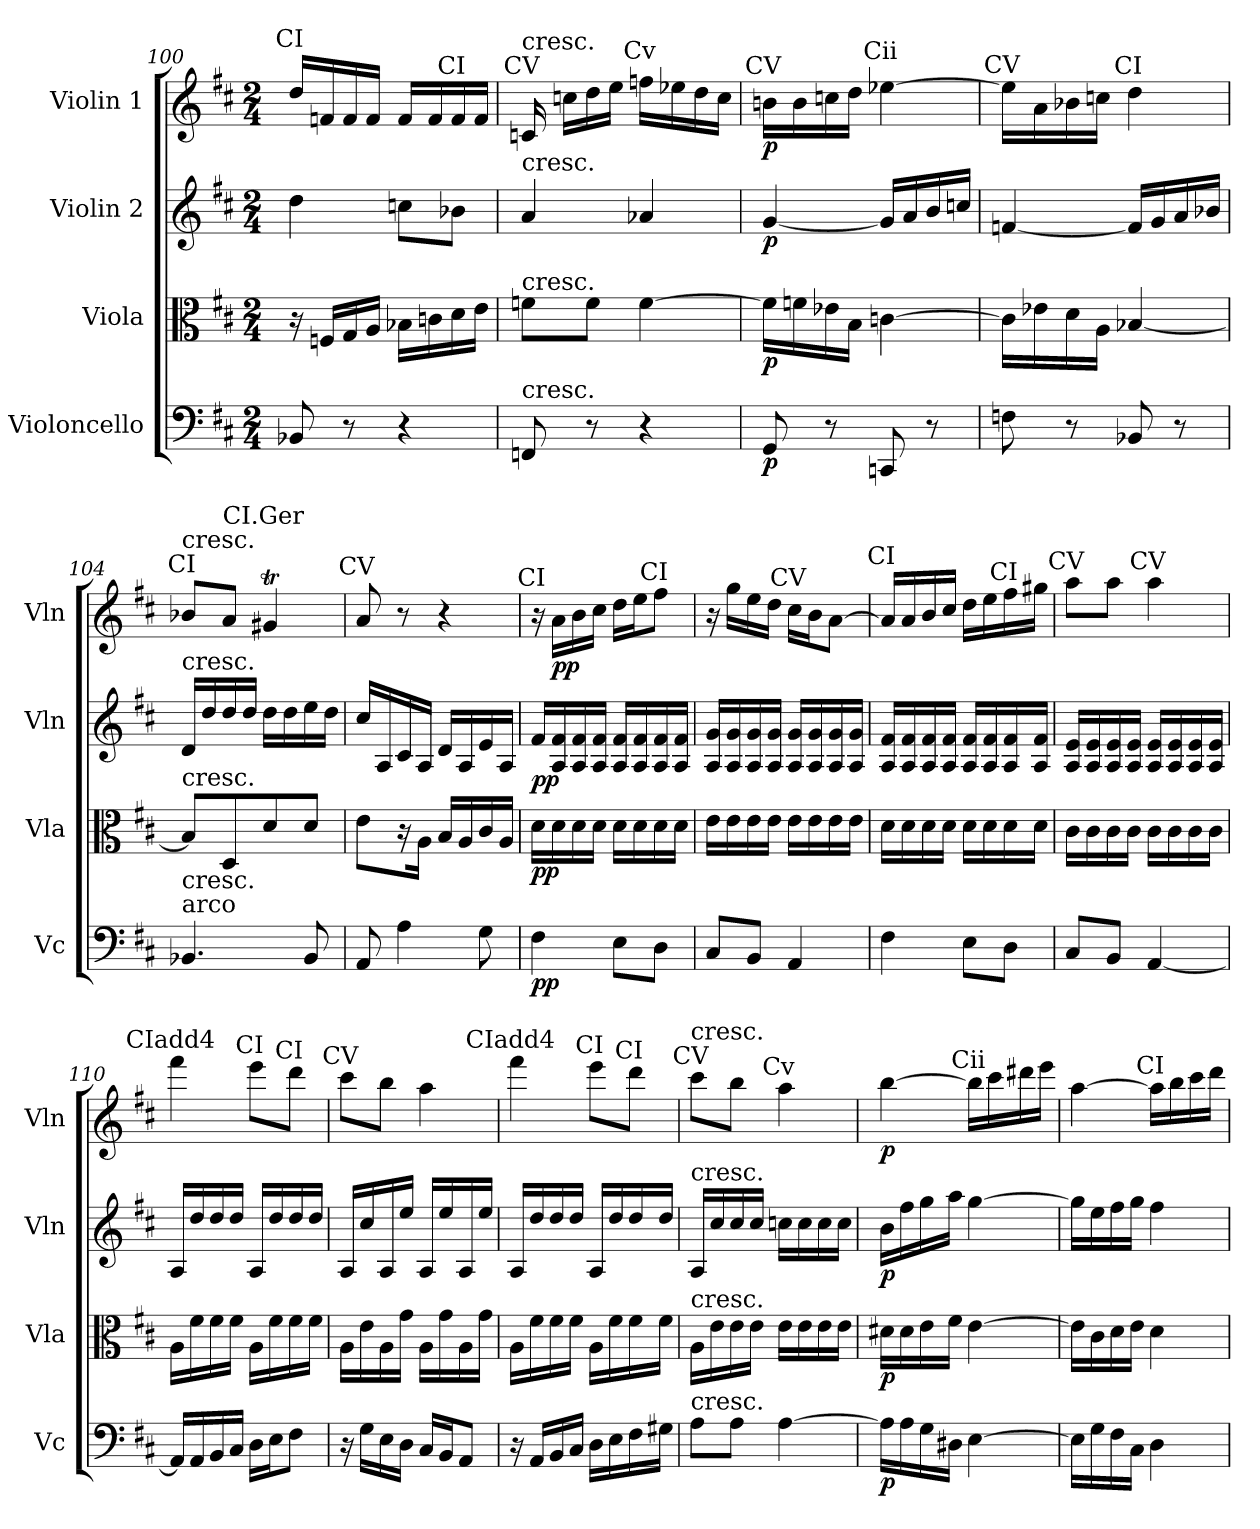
**kern	**dynam	**kern	**dynam	**kern	**dynam	**kern	**dynam
*part4	*part4	*part3	*part3	*part2	*part2	*part1	*part1
*staff4	*staff4	*staff3	*staff3	*staff2	*staff2	*staff1	*staff1
*I"Violoncello	*	*I"Viola	*	*I"Violin 2	*	*I"Violin 1	*
*I'Vc	*	*I'Vla	*	*I'Vln	*	*I'Vln	*
*clefF4	*	*clefC3	*	*clefG2	*	*clefG2	*
*k[f#c#]	*	*k[f#c#]	*	*k[f#c#]	*	*k[f#c#]	*
*D:	*	*D:	*	*D:	*	*D:	*
*M2/4	*	*M2/4	*	*M2/4	*	*M2/4	*
=100	=100	=100	=100	=100	=100	=100	=100
!	!	!	!	!	!	!LO:TX:a:cj:t=CI	!
8BB-X/	.	16r	.	4dd\	.	16dd/LL	.
.	.	16Fn/LL	.	.	.	16fn/	.
8r	.	16G/	.	.	.	16f/	.
.	.	16A/JJ	.	.	.	16f/JJ	.
4r	.	16B-X\LL	.	8ccn\L	.	16f/LL	.
.	.	16cn\	.	.	.	16f/	.
!	!	!	!	!	!	!LO:TX:a:cj:t=CI	!
.	.	16d\	.	8b-X\J	.	16f/	.
.	.	16e\JJ	.	.	.	16f/JJ	.
!!LO:LB:g=z
=101	=101	=101	=101	=101	=101	=101	=101
!	!	!	!	!	!	!LO:TX:a:cj:t=CV	!
!	!	!	!	!	!	!LO:TX:a:t=cresc.	!
!	!	!	!	!LO:TX:a:t=cresc.	!	!	!
!	!	!LO:TX:a:t=cresc.	!	!	!	!	!
!LO:TX:a:t=cresc.	!	!	!	!	!	!	!
8FFn/	.	8fn\L	.	4a/	.	16cn/	.
.	.	.	.	.	.	16ccn\LL	.
8r	.	8f\J	.	.	.	16dd\	.
.	.	.	.	.	.	16ee\JJ	.
!	!	!	!	!	!	!LO:TX:a:cj:t=Cv	!
4r	.	[4f\	.	4a-X/	.	16ffn\LL	.
.	.	.	.	.	.	16ee-X\	.
.	.	.	.	.	.	16dd\	.
.	.	.	.	.	.	16cc\JJ	.
=102	=102	=102	=102	=102	=102	=102	=102
!	!	!	!	!	!	!LO:TX:a:cj:t=CV	!
!	!LO:DY:b	!	!LO:DY:b	!	!LO:DY:b	!	!LO:DY:b
8GG/	p	16f\LL]	p	[4g/	p	16bn\LL	p
.	.	16fn\	.	.	.	16b\	.
8r	.	16e-X\	.	.	.	16ccn\	.
.	.	16B\JJ	.	.	.	16dd\JJ	.
!	!	!	!	!	!	!LO:TX:a:cj:t=Cii	!
8CCn/	.	[4cn\	.	16g/LL]	.	[4ee-X\	.
.	.	.	.	16a/	.	.	.
8r	.	.	.	16b/	.	.	.
.	.	.	.	16ccn/JJ	.	.	.
=103	=103	=103	=103	=103	=103	=103	=103
!	!	!	!	!	!	!LO:TX:a:cj:t=CV	!
8Fn\	.	16c\LL]	.	[4fn/	.	16ee-\LL]	.
.	.	16e-X\	.	.	.	16a\	.
8r	.	16d\	.	.	.	16b-X\	.
.	.	16A\JJ	.	.	.	16ccn\JJ	.
!	!	!	!	!	!	!LO:TX:a:cj:t=CI	!
8BB-X/	.	[4B-X/	.	16f/LL]	.	4dd\	.
.	.	.	.	16g/	.	.	.
8r	.	.	.	16a/	.	.	.
.	.	.	.	16b-X/JJ	.	.	.
!!LO:PB:g=z
=104	=104	=104	=104	=104	=104	=104	=104
!	!	!	!	!	!	!LO:TX:a:cj:t=CI	!
!	!	!	!	!	!	!LO:TX:a:t=cresc.	!
!	!	!	!	!LO:TX:a:t=cresc.	!	!	!
!	!	!LO:TX:a:t=cresc.	!	!	!	!	!
!LO:TX:a:t=arco	!	!	!	!	!	!	!
!LO:TX:a:t=cresc.	!	!	!	!	!	!	!
4.BB-X/	.	8B-/L]	.	16d/LL	.	8b-X/L	.
.	.	.	.	16dd/	.	.	.
.	.	8D/	.	16dd/	.	8a/J	.
.	.	.	.	16dd/JJ	.	.	.
!	!	!	!	!	!	!LO:TX:a:cj:t=CI.Ger	!
.	.	8d/	.	16dd\LL	.	4g#Xt/	.
.	.	.	.	16dd\	.	.	.
8BB-/	.	8d/J	.	16ee\	.	.	.
.	.	.	.	16dd\JJ	.	.	.
!!LO:LB:g=z
=105	=105	=105	=105	=105	=105	=105	=105
!	!	!	!	!	!	!LO:TX:a:cj:t=CV	!
8AA/	.	8e\L	.	16cc#/LL	.	8a/	.
.	.	.	.	16A/	.	.	.
4A\	.	16r	.	16c#/	.	8r	.
.	.	16A\Jk	.	16A/JJ	.	.	.
.	.	16B/LL	.	16d/LL	.	4r	.
.	.	16A/	.	16A/	.	.	.
8G\	.	16c#/	.	16e/	.	.	.
.	.	16A/JJ	.	16A/JJ	.	.	.
=106	=106	=106	=106	=106	=106	=106	=106
!	!	!	!	!	!	!LO:TX:a:cj:t=CI	!
!	!LO:DY:b	!	!LO:DY:b	!	!LO:DY:b	!	!
4F#\	pp	16d\LL	pp	16f#/LL	pp	16r	.
!	!	!	!	!	!	!	!LO:DY:b
.	.	16d\	.	16A/ 16f#/	.	16a\LL	pp
.	.	16d\	.	16A/ 16f#/	.	16b\	.
.	.	16d\JJ	.	16A/ 16f#/JJ	.	16cc#\JJ	.
8E\L	.	16d\LL	.	16A/ 16f#/LL	.	16dd\LL	.
.	.	16d\	.	16A/ 16f#/	.	16ee\J	.
!	!	!	!	!	!	!LO:TX:a:cj:t=CI	!
8D\J	.	16d\	.	16A/ 16f#/	.	8ff#\J	.
.	.	16d\JJ	.	16A/ 16f#/JJ	.	.	.
=107	=107	=107	=107	=107	=107	=107	=107
8C#/L	.	16e\LL	.	16A/ 16g/LL	.	16r	.
.	.	16e\	.	16A/ 16g/	.	16gg\LL	.
8BB/J	.	16e\	.	16A/ 16g/	.	16ee\	.
.	.	16e\JJ	.	16A/ 16g/JJ	.	16dd\JJ	.
!	!	!	!	!	!	!LO:TX:a:cj:t=CV	!
4AA/	.	16e\LL	.	16A/ 16g/LL	.	16cc#\LL	.
.	.	16e\	.	16A/ 16g/	.	16b\J	.
.	.	16e\	.	16A/ 16g/	.	[8a\J	.
.	.	16e\JJ	.	16A/ 16g/JJ	.	.	.
!!LO:PB:g=z
=108	=108	=108	=108	=108	=108	=108	=108
!	!	!	!	!	!	!LO:TX:a:cj:t=CI	!
4F#\	.	16d\LL	.	16A/ 16f#/LL	.	16a/LL]	.
.	.	16d\	.	16A/ 16f#/	.	16a/	.
.	.	16d\	.	16A/ 16f#/	.	16b/	.
.	.	16d\JJ	.	16A/ 16f#/JJ	.	16cc#/JJ	.
8E\L	.	16d\LL	.	16A/ 16f#/LL	.	16dd\LL	.
.	.	16d\	.	16A/ 16f#/	.	16ee\	.
!	!	!	!	!	!	!LO:TX:a:cj:t=CI	!
8D\J	.	16d\	.	16A/ 16f#/	.	16ff#\	.
.	.	16d\JJ	.	16A/ 16f#/JJ	.	16gg#X\JJ	.
!!LO:PB:g=z
=109	=109	=109	=109	=109	=109	=109	=109
!	!	!	!	!	!	!LO:TX:a:cj:t=CV	!
8C#/L	.	16c#\LL	.	16A/ 16e/LL	.	8aa\L	.
.	.	16c#\	.	16A/ 16e/	.	.	.
8BB/J	.	16c#\	.	16A/ 16e/	.	8aa\J	.
.	.	16c#\JJ	.	16A/ 16e/JJ	.	.	.
!	!	!	!	!	!	!LO:TX:a:cj:t=CV	!
[4AA/	.	16c#\LL	.	16A/ 16e/LL	.	4aa\	.
.	.	16c#\	.	16A/ 16e/	.	.	.
.	.	16c#\	.	16A/ 16e/	.	.	.
.	.	16c#\JJ	.	16A/ 16e/JJ	.	.	.
=110	=110	=110	=110	=110	=110	=110	=110
!	!	!	!	!	!	!LO:TX:a:cj:t=CIadd4	!
16AA/LL]	.	16A\LL	.	16A/LL	.	4fff#\	.
16AA/	.	16f#\	.	16dd/	.	.	.
16BB/	.	16f#\	.	16dd/	.	.	.
16C#/JJ	.	16f#\JJ	.	16dd/JJ	.	.	.
!	!	!	!	!	!	!LO:TX:a:cj:t=CI	!
16D\LL	.	16A\LL	.	16A/LL	.	8eee\L	.
16E\J	.	16f#\	.	16dd/	.	.	.
!	!	!	!	!	!	!LO:TX:a:cj:t=CI	!
8F#\J	.	16f#\	.	16dd/	.	8ddd\J	.
.	.	16f#\JJ	.	16dd/JJ	.	.	.
=111	=111	=111	=111	=111	=111	=111	=111
!	!	!	!	!	!	!LO:TX:a:cj:t=CV	!
16r	.	16A\LL	.	16A/LL	.	8ccc#\L	.
16G\LL	.	16e\	.	16cc#/	.	.	.
16E\	.	16A\	.	16A/	.	8bb\J	.
16D\JJ	.	16g\JJ	.	16ee/JJ	.	.	.
16C#/LL	.	16A\LL	.	16A/LL	.	4aa\	.
16BB/J	.	16g\	.	16ee/	.	.	.
8AA/J	.	16A\	.	16A/	.	.	.
.	.	16g\JJ	.	16ee/JJ	.	.	.
=112	=112	=112	=112	=112	=112	=112	=112
!	!	!	!	!	!	!LO:TX:a:cj:t=CIadd4	!
16r	.	16A\LL	.	16A/LL	.	4fff#\	.
16AA/LL	.	16f#\	.	16dd/	.	.	.
16BB/	.	16f#\	.	16dd/	.	.	.
16C#/JJ	.	16f#\JJ	.	16dd/JJ	.	.	.
!	!	!	!	!	!	!LO:TX:a:cj:t=CI	!
16D\LL	.	16A\LL	.	16A/LL	.	8eee\L	.
16E\	.	16f#\	.	16dd/	.	.	.
!	!	!	!	!	!	!LO:TX:a:cj:t=CI	!
16F#\	.	16f#\	.	16dd/	.	8ddd\J	.
16G#X\JJ	.	16f#\JJ	.	16dd/JJ	.	.	.
!!LO:LB:g=z
=113	=113	=113	=113	=113	=113	=113	=113
!	!	!	!	!	!	!LO:TX:a:cj:t=CV	!
!	!	!	!	!	!	!LO:TX:a:t=cresc.	!
!	!	!	!	!LO:TX:a:t=cresc.	!	!	!
!	!	!LO:TX:a:t=cresc.	!	!	!	!	!
!LO:TX:a:t=cresc.	!	!	!	!	!	!	!
8A\L	.	16A\LL	.	16A/LL	.	8ccc#\L	.
.	.	16e\	.	16cc#/	.	.	.
8A\J	.	16e\	.	16cc#/	.	8bb\J	.
.	.	16e\JJ	.	16cc#/JJ	.	.	.
!	!	!	!	!	!	!LO:TX:a:cj:t=Cv	!
[4A\	.	16e\LL	.	16ccn\LL	.	4aa\	.
.	.	16e\	.	16cc\	.	.	.
.	.	16e\	.	16cc\	.	.	.
.	.	16e\JJ	.	16cc\JJ	.	.	.
=114	=114	=114	=114	=114	=114	=114	=114
!	!LO:DY:b	!	!LO:DY:b	!	!LO:DY:b	!	!LO:DY:b
16A\LL]	p	16d#X\LL	p	16b\LL	p	[4bb\	p
16A\	.	16d#\	.	16ff#\	.	.	.
16G\	.	16e\	.	16gg\	.	.	.
16D#X\JJ	.	16f#\JJ	.	16aa\JJ	.	.	.
!	!	!	!	!	!	!LO:TX:a:cj:t=Cii	!
[4E\	.	[4e\	.	[4gg\	.	16bb\LL]	.
.	.	.	.	.	.	16ccc#\	.
.	.	.	.	.	.	16ddd#X\	.
.	.	.	.	.	.	16eee\JJ	.
=115	=115	=115	=115	=115	=115	=115	=115
16E\LL]	.	16e\LL]	.	16gg\LL]	.	[4aa\	.
16G\	.	16c#\	.	16ee\	.	.	.
16F#\	.	16d\	.	16ff#\	.	.	.
16C#\JJ	.	16e\JJ	.	16gg\JJ	.	.	.
!	!	!	!	!	!	!LO:TX:a:cj:t=CI	!
4D\	.	4d\	.	4ff#\	.	16aa\LL]	.
.	.	.	.	.	.	16bb\	.
.	.	.	.	.	.	16ccc#\	.
.	.	.	.	.	.	16ddd\JJ	.
=	=	=	=	=	=	=	=
*-	*-	*-	*-	*-	*-	*-	*-
